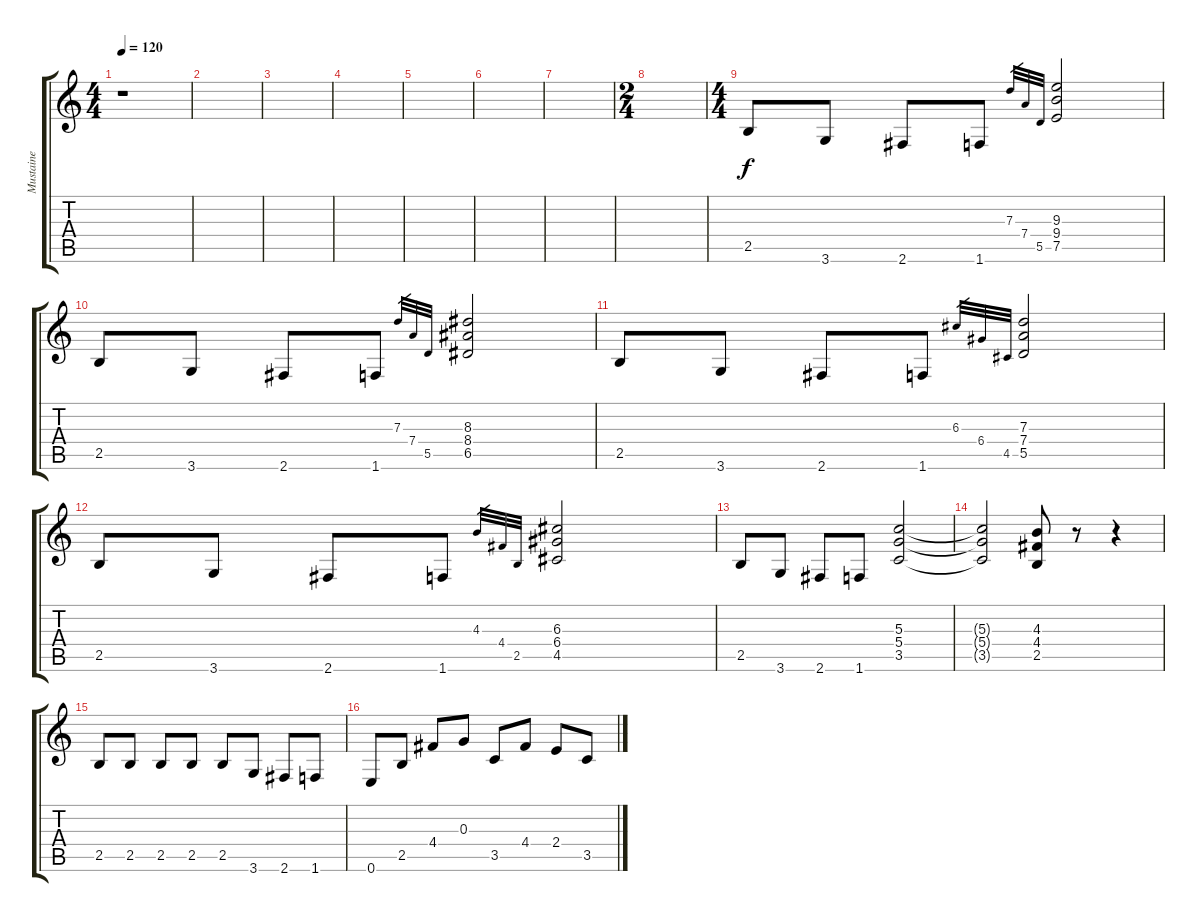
\track ("Mustaine" "Mustaine") {instrument distortionguitar}
\staff {score tabs}
\tuning (E4 B3 G3 D3 A2 E2) {hide}
\ts (4 4)
\tempo 120
\clef g2
\ks c
r.1{dy f instrument distortionguitar} |
|
|
|
|
|
|
\ts (2 4)
|
\ts (4 4)
2.5.8 3.6.8 2.6.8 1.6.8 7.3.32{gr} 7.4.32{gr} 5.5.32{gr} (9.3 9.4 7.5).2 |
2.5.8 3.6.8 2.6.8 1.6.8 7.3.32{gr} 7.4.32{gr} 5.5.32{gr} (8.3 8.4 6.5).2 |
2.5.8 3.6.8 2.6.8 1.6.8 6.3.32{gr} 6.4.32{gr} 4.5.32{gr} (7.3 7.4 5.5).2 |
2.5.8 3.6.8 2.6.8 1.6.8 4.3.32{gr} 4.4.32{gr} 2.5.32{gr} (6.3 6.4 4.5).2 |
2.5.8 3.6.8 2.6.8 1.6.8 (5.3 5.4 3.5).2 |
(5.3{t} 5.4{t} 3.5{t}).2 (4.3 4.4 2.5).8 r.8 r.4 |
2.5.8 2.5.8 2.5.8 2.5.8 2.5.8 3.6.8 2.6.8 1.6.8 |
0.6.8 2.5.8 4.4.8 0.3.8 3.5.8 4.4.8 2.4.8 3.5.8
